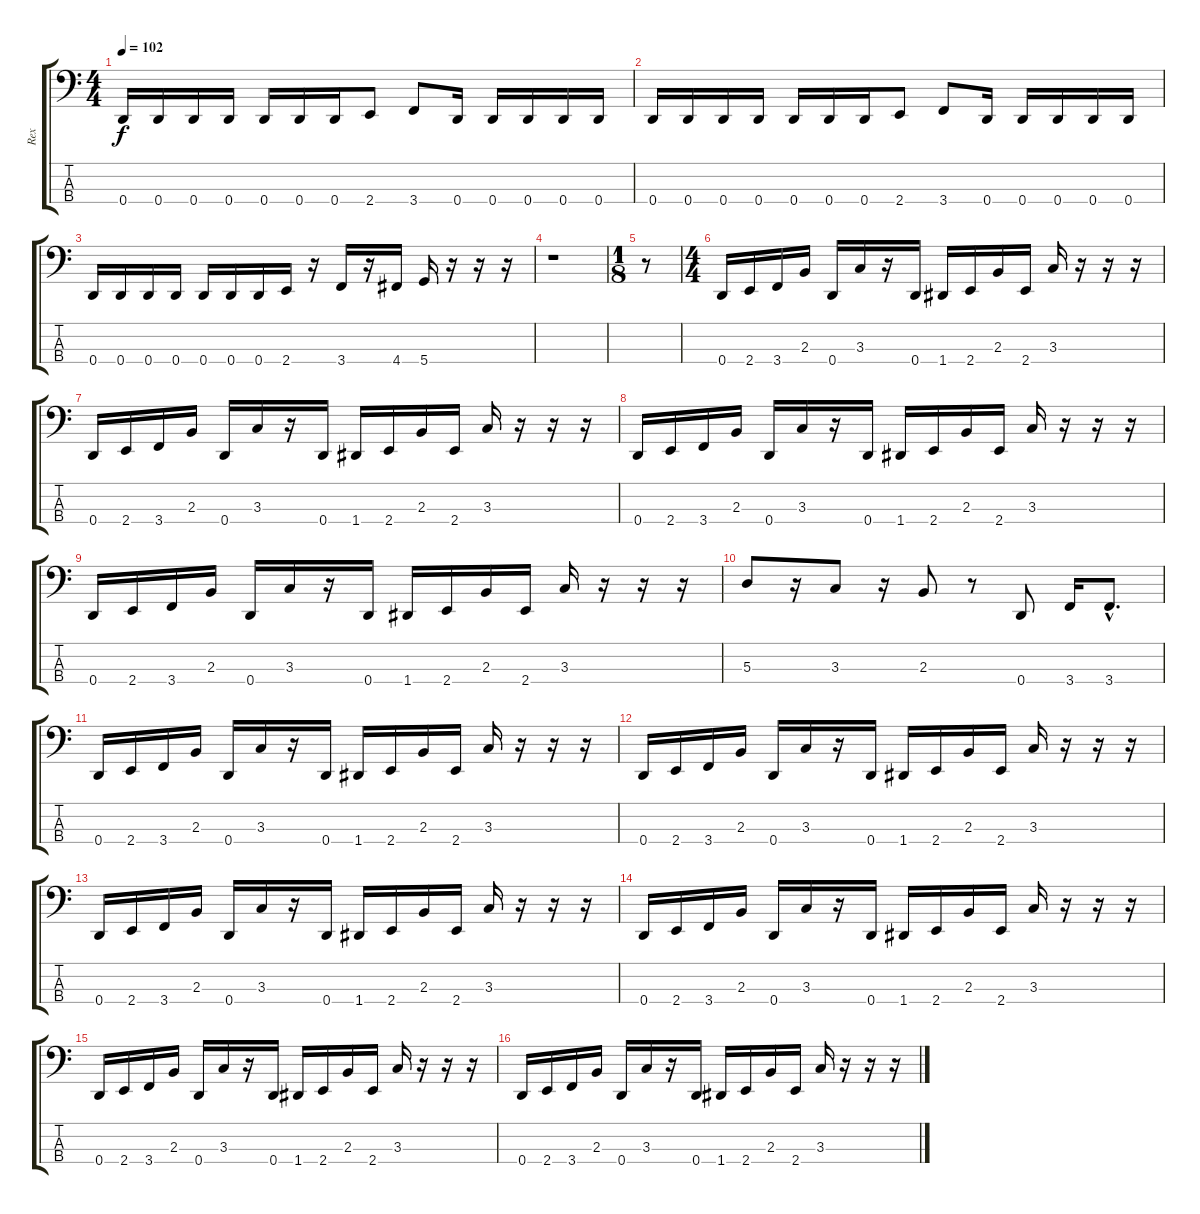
\track ("Rex" "Rex") {instrument electricbasspick}
\staff {score tabs}
\tuning (G2 D2 A1 D1) {hide}
\ts (4 4)
\tempo 102
\clef f4
\ks c
0.4.16{dy f} 0.4.16 0.4.16 0.4.16 0.4.16 0.4.16 0.4.16 2.4.8 3.4.8 0.4.16 0.4.16 0.4.16 0.4.16 0.4.16 |
0.4.16 0.4.16 0.4.16 0.4.16 0.4.16 0.4.16 0.4.16 2.4.8 3.4.8 0.4.16 0.4.16 0.4.16 0.4.16 0.4.16 |
0.4.16 0.4.16 0.4.16 0.4.16 0.4.16 0.4.16 0.4.16 2.4.16 r.16 3.4.16 r.16 4.4.16 5.4.16 r.16 r.16 r.16 |
r.1 |
\ts (1 8)
r.8 |
\ts (4 4)
0.4.16 2.4.16 3.4.16 2.3.16 0.4.16 3.3.16 r.16 0.4.16 1.4.16 2.4.16 2.3.16 2.4.16 3.3.16 r.16 r.16 r.16 |
0.4.16 2.4.16 3.4.16 2.3.16 0.4.16 3.3.16 r.16 0.4.16 1.4.16 2.4.16 2.3.16 2.4.16 3.3.16 r.16 r.16 r.16 |
0.4.16 2.4.16 3.4.16 2.3.16 0.4.16 3.3.16 r.16 0.4.16 1.4.16 2.4.16 2.3.16 2.4.16 3.3.16 r.16 r.16 r.16 |
0.4.16 2.4.16 3.4.16 2.3.16 0.4.16 3.3.16 r.16 0.4.16 1.4.16 2.4.16 2.3.16 2.4.16 3.3.16 r.16 r.16 r.16 |
5.3.8 r.16 3.3.8 r.16 2.3.8 r.8 0.4.8 3.4.16 3.4{hac}.8{d} |
0.4.16 2.4.16 3.4.16 2.3.16 0.4.16 3.3.16 r.16 0.4.16 1.4.16 2.4.16 2.3.16 2.4.16 3.3.16 r.16 r.16 r.16 |
0.4.16 2.4.16 3.4.16 2.3.16 0.4.16 3.3.16 r.16 0.4.16 1.4.16 2.4.16 2.3.16 2.4.16 3.3.16 r.16 r.16 r.16 |
0.4.16 2.4.16 3.4.16 2.3.16 0.4.16 3.3.16 r.16 0.4.16 1.4.16 2.4.16 2.3.16 2.4.16 3.3.16 r.16 r.16 r.16 |
0.4.16 2.4.16 3.4.16 2.3.16 0.4.16 3.3.16 r.16 0.4.16 1.4.16 2.4.16 2.3.16 2.4.16 3.3.16 r.16 r.16 r.16 |
0.4.16 2.4.16 3.4.16 2.3.16 0.4.16 3.3.16 r.16 0.4.16 1.4.16 2.4.16 2.3.16 2.4.16 3.3.16 r.16 r.16 r.16 |
0.4.16 2.4.16 3.4.16 2.3.16 0.4.16 3.3.16 r.16 0.4.16 1.4.16 2.4.16 2.3.16 2.4.16 3.3.16 r.16 r.16 r.16
